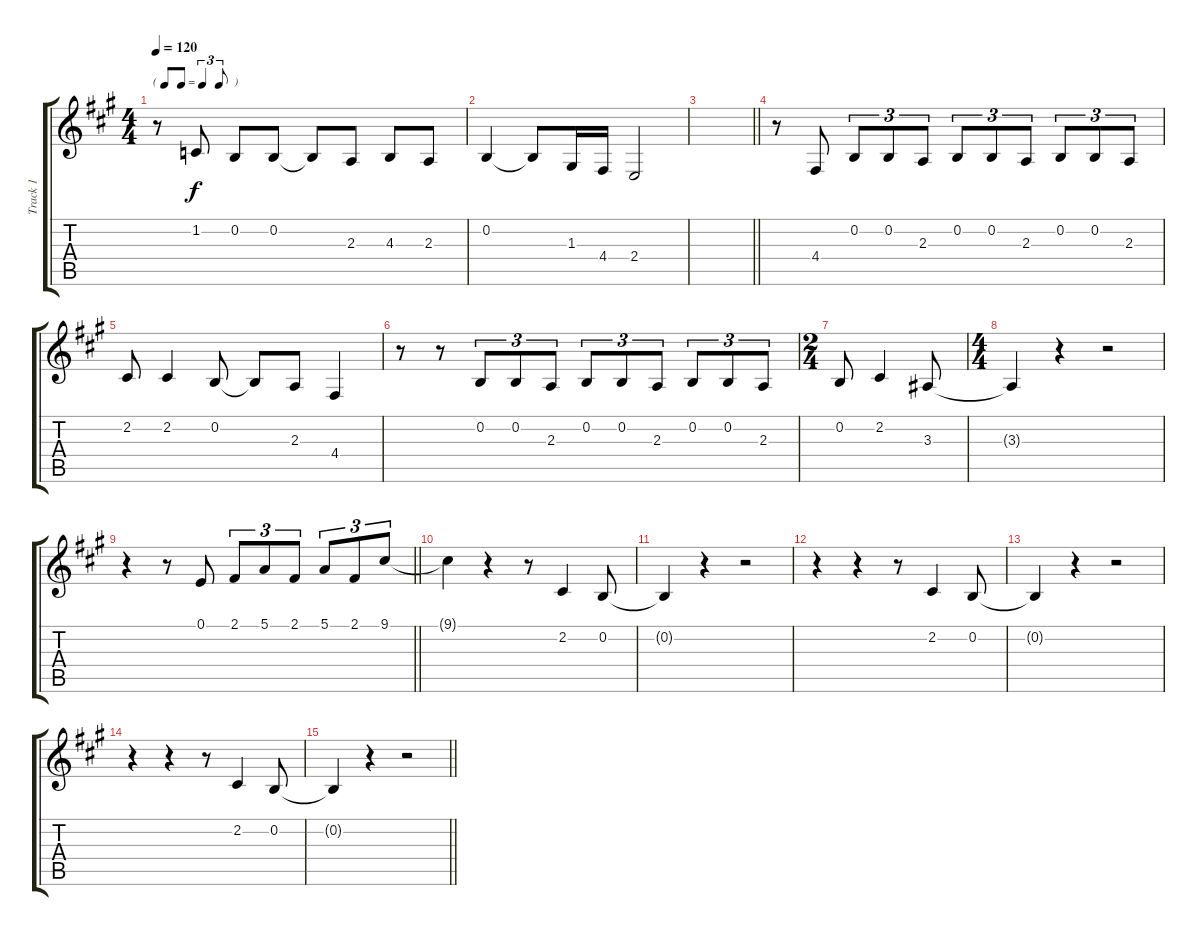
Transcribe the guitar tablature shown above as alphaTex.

\track ("Track 1" "Track 1") {instrument tenorsax}
\staff {score tabs}
\tuning (E4 B3 G3 D3 A2 E2) {hide}
\ts (4 4)
\tf triplet8th
\tempo 120
\clef g2
\ks a
r.8{dy f} 1.2.8 0.2.8 0.2.8 0.2{t}.8 2.3.8 4.3.8 2.3.8 |
0.2.4 0.2{t}.8 1.3.16 4.4.16 2.4.2 |
\barLineRight lightlight
|
r.8 4.4.8 0.2.8{tu (3 2)} 0.2.8{tu (3 2)} 2.3.8{tu (3 2)} 0.2.8{tu (3 2)} 0.2.8{tu (3 2)} 2.3.8{tu (3 2)} 0.2.8{tu (3 2)} 0.2.8{tu (3 2)} 2.3.8{tu (3 2)} |
2.2.8 2.2.4 0.2.8 0.2{t}.8 2.3.8 4.4.4 |
r.8 r.8 0.2.8{tu (3 2)} 0.2.8{tu (3 2)} 2.3.8{tu (3 2)} 0.2.8{tu (3 2)} 0.2.8{tu (3 2)} 2.3.8{tu (3 2)} 0.2.8{tu (3 2)} 0.2.8{tu (3 2)} 2.3.8{tu (3 2)} |
\ts (2 4)
0.2.8 2.2.4 3.3.8 |
\ts (4 4)
3.3{t}.4 r.4 r.2 |
\barLineRight lightlight
r.4 r.8 0.1.8 2.1.8{tu (3 2)} 5.1.8{tu (3 2)} 2.1.8{tu (3 2)} 5.1.8{tu (3 2)} 2.1.8{tu (3 2)} 9.1.8{tu (3 2)} |
9.1{t}.4 r.4 r.8 2.2.4 0.2.8 |
0.2{t}.4 r.4 r.2 |
r.4 r.4 r.8 2.2.4 0.2.8 |
0.2{t}.4 r.4 r.2 |
r.4 r.4 r.8 2.2.4 0.2.8 |
\barLineRight lightlight
0.2{t}.4 r.4 r.2
